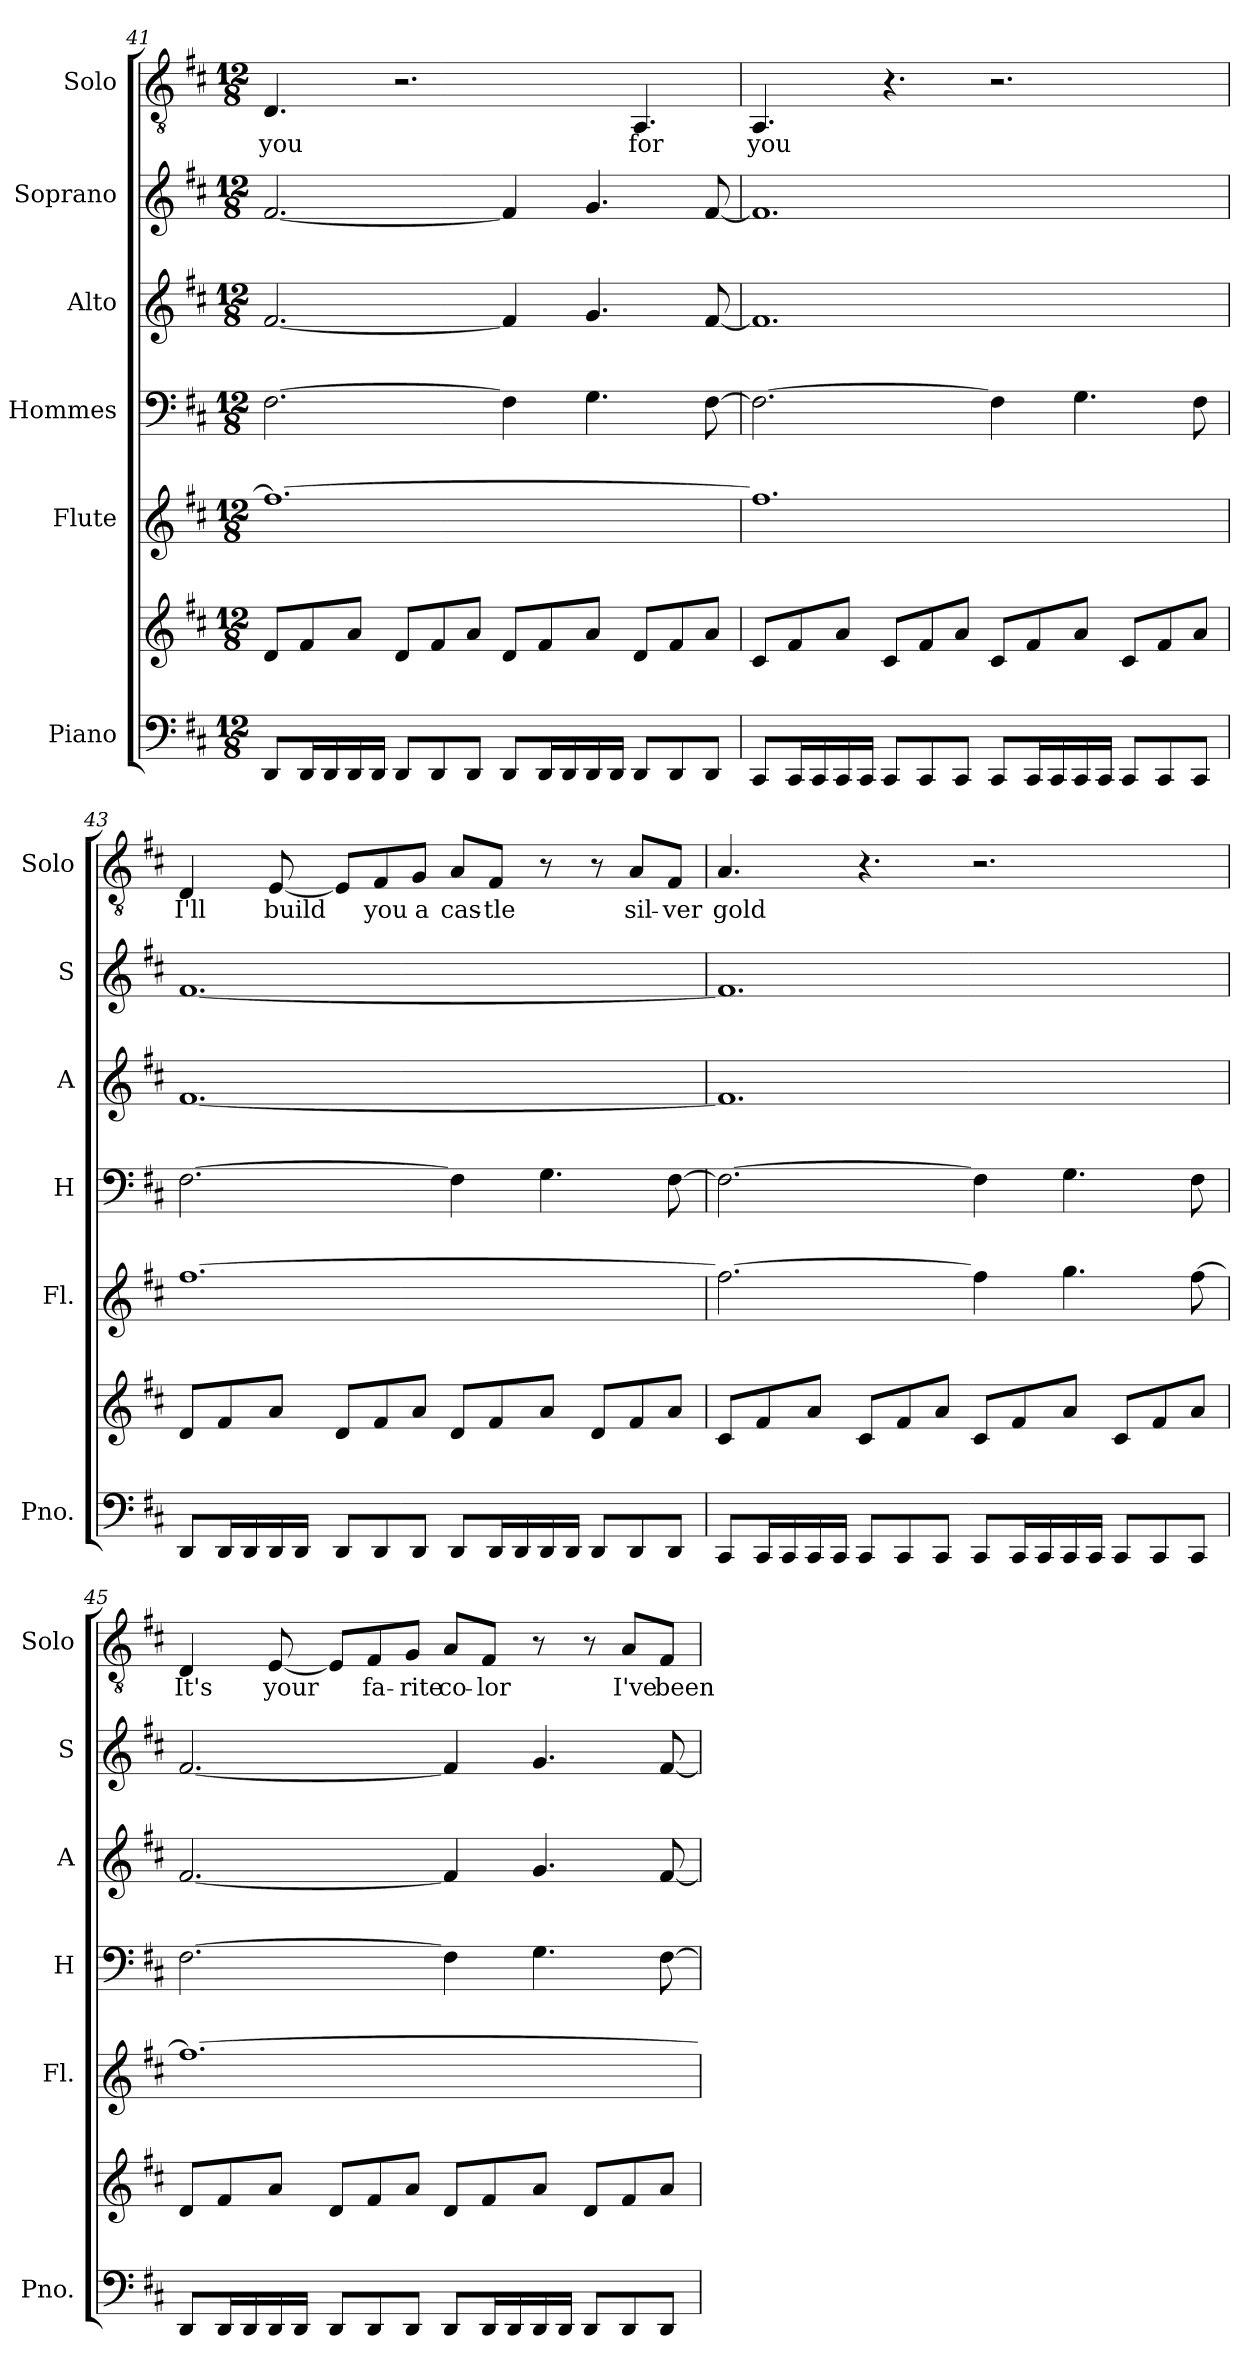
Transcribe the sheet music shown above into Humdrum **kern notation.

**kern	**kern	**kern	**kern	**kern	**kern	**kern	**text
*part6	*part6	*part5	*part4	*part3	*part2	*part1	*part1
*staff7	*staff6	*staff5	*staff4	*staff3	*staff2	*staff1	*staff1
*I"Piano	*	*I"Flute	*I"Hommes	*I"Alto	*I"Soprano	*I"Solo	*
*I'Pno.	*	*I'Fl.	*I'H	*I'A	*I'S	*I'Solo	*
!!LO:PB:g=z
*clefF4	*clefG2	*clefG2	*clefF4	*clefG2	*clefG2	*clefGv2	*
*k[f#c#]	*k[f#c#]	*k[f#c#]	*k[f#c#]	*k[f#c#]	*k[f#c#]	*k[f#c#]	*
*D:	*D:	*D:	*D:	*D:	*D:	*D:	*
*M12/8	*M12/8	*M12/8	*M12/8	*M12/8	*M12/8	*M12/8	*
=41	=41	=41	=41	=41	=41	=41	=41
8DD/L	8d/L	1.ff#_	[2.F#\	[2.f#/	[2.f#/	4.D/	you
16DD/L	8f#/	.	.	.	.	.	.
16DD/	.	.	.	.	.	.	.
16DD/	8a/J	.	.	.	.	.	.
16DD/JJ	.	.	.	.	.	.	.
8DD/L	8d/L	.	.	.	.	2.r	.
8DD/	8f#/	.	.	.	.	.	.
8DD/J	8a/J	.	.	.	.	.	.
8DD/L	8d/L	.	4F#\]	4f#/]	4f#/]	.	.
16DD/L	8f#/	.	.	.	.	.	.
16DD/	.	.	.	.	.	.	.
16DD/	8a/J	.	4.G\	4.g/	4.g/	.	.
16DD/JJ	.	.	.	.	.	.	.
8DD/L	8d/L	.	.	.	.	4.AA/	for
8DD/	8f#/	.	.	.	.	.	.
8DD/J	8a/J	.	[8F#\	[8f#/	[8f#/	.	.
=42	=42	=42	=42	=42	=42	=42	=42
8CC#/L	8c#/L	1.ff#]	2.F#\_	1.f#]	1.f#]	4.AA/	you
16CC#/L	8f#/	.	.	.	.	.	.
16CC#/	.	.	.	.	.	.	.
16CC#/	8a/J	.	.	.	.	.	.
16CC#/JJ	.	.	.	.	.	.	.
8CC#/L	8c#/L	.	.	.	.	4.r	.
8CC#/	8f#/	.	.	.	.	.	.
8CC#/J	8a/J	.	.	.	.	.	.
8CC#/L	8c#/L	.	4F#\]	.	.	2.r	.
16CC#/L	8f#/	.	.	.	.	.	.
16CC#/	.	.	.	.	.	.	.
16CC#/	8a/J	.	4.G\	.	.	.	.
16CC#/JJ	.	.	.	.	.	.	.
8CC#/L	8c#/L	.	.	.	.	.	.
8CC#/	8f#/	.	.	.	.	.	.
8CC#/J	8a/J	.	8F#\	.	.	.	.
!!LO:LB:g=z
=43	=43	=43	=43	=43	=43	=43	=43
8DD/L	8d/L	[1.ff#	[2.F#\	[1.f#	[1.f#	4D/	I'll
16DD/L	8f#/	.	.	.	.	.	.
16DD/	.	.	.	.	.	.	.
16DD/	8a/J	.	.	.	.	[8E/	build
16DD/JJ	.	.	.	.	.	.	.
8DD/L	8d/L	.	.	.	.	8E/L]	.
8DD/	8f#/	.	.	.	.	8F#/	you
8DD/J	8a/J	.	.	.	.	8G/J	a
8DD/L	8d/L	.	4F#\]	.	.	8A/L	cas-
16DD/L	8f#/	.	.	.	.	8F#/J	-tle
16DD/	.	.	.	.	.	.	.
16DD/	8a/J	.	4.G\	.	.	8r	.
16DD/JJ	.	.	.	.	.	.	.
8DD/L	8d/L	.	.	.	.	8r	.
8DD/	8f#/	.	.	.	.	8A/L	sil-
8DD/J	8a/J	.	[8F#\	.	.	8F#/J	-ver
=44	=44	=44	=44	=44	=44	=44	=44
8CC#/L	8c#/L	2.ff#\_	2.F#\_	1.f#]	1.f#]	4.A/	gold
16CC#/L	8f#/	.	.	.	.	.	.
16CC#/	.	.	.	.	.	.	.
16CC#/	8a/J	.	.	.	.	.	.
16CC#/JJ	.	.	.	.	.	.	.
8CC#/L	8c#/L	.	.	.	.	4.r	.
8CC#/	8f#/	.	.	.	.	.	.
8CC#/J	8a/J	.	.	.	.	.	.
8CC#/L	8c#/L	4ff#\]	4F#\]	.	.	2.r	.
16CC#/L	8f#/	.	.	.	.	.	.
16CC#/	.	.	.	.	.	.	.
16CC#/	8a/J	4.gg\	4.G\	.	.	.	.
16CC#/JJ	.	.	.	.	.	.	.
8CC#/L	8c#/L	.	.	.	.	.	.
8CC#/	8f#/	.	.	.	.	.	.
8CC#/J	8a/J	[8ff#\	8F#\	.	.	.	.
!!LO:PB:g=z
=45	=45	=45	=45	=45	=45	=45	=45
8DD/L	8d/L	1.ff#_	[2.F#\	[2.f#/	[2.f#/	4D/	It's
16DD/L	8f#/	.	.	.	.	.	.
16DD/	.	.	.	.	.	.	.
16DD/	8a/J	.	.	.	.	[8E/	your
16DD/JJ	.	.	.	.	.	.	.
8DD/L	8d/L	.	.	.	.	8E/L]	.
8DD/	8f#/	.	.	.	.	8F#/	fa-
8DD/J	8a/J	.	.	.	.	8G/J	-rite
8DD/L	8d/L	.	4F#\]	4f#/]	4f#/]	8A/L	co-
16DD/L	8f#/	.	.	.	.	8F#/J	-lor
16DD/	.	.	.	.	.	.	.
16DD/	8a/J	.	4.G\	4.g/	4.g/	8r	.
16DD/JJ	.	.	.	.	.	.	.
8DD/L	8d/L	.	.	.	.	8r	.
8DD/	8f#/	.	.	.	.	8A/L	I've
8DD/J	8a/J	.	[8F#\	[8f#/	[8f#/	8F#/J	been
=	=	=	=	=	=	=	=
*-	*-	*-	*-	*-	*-	*-	*-
